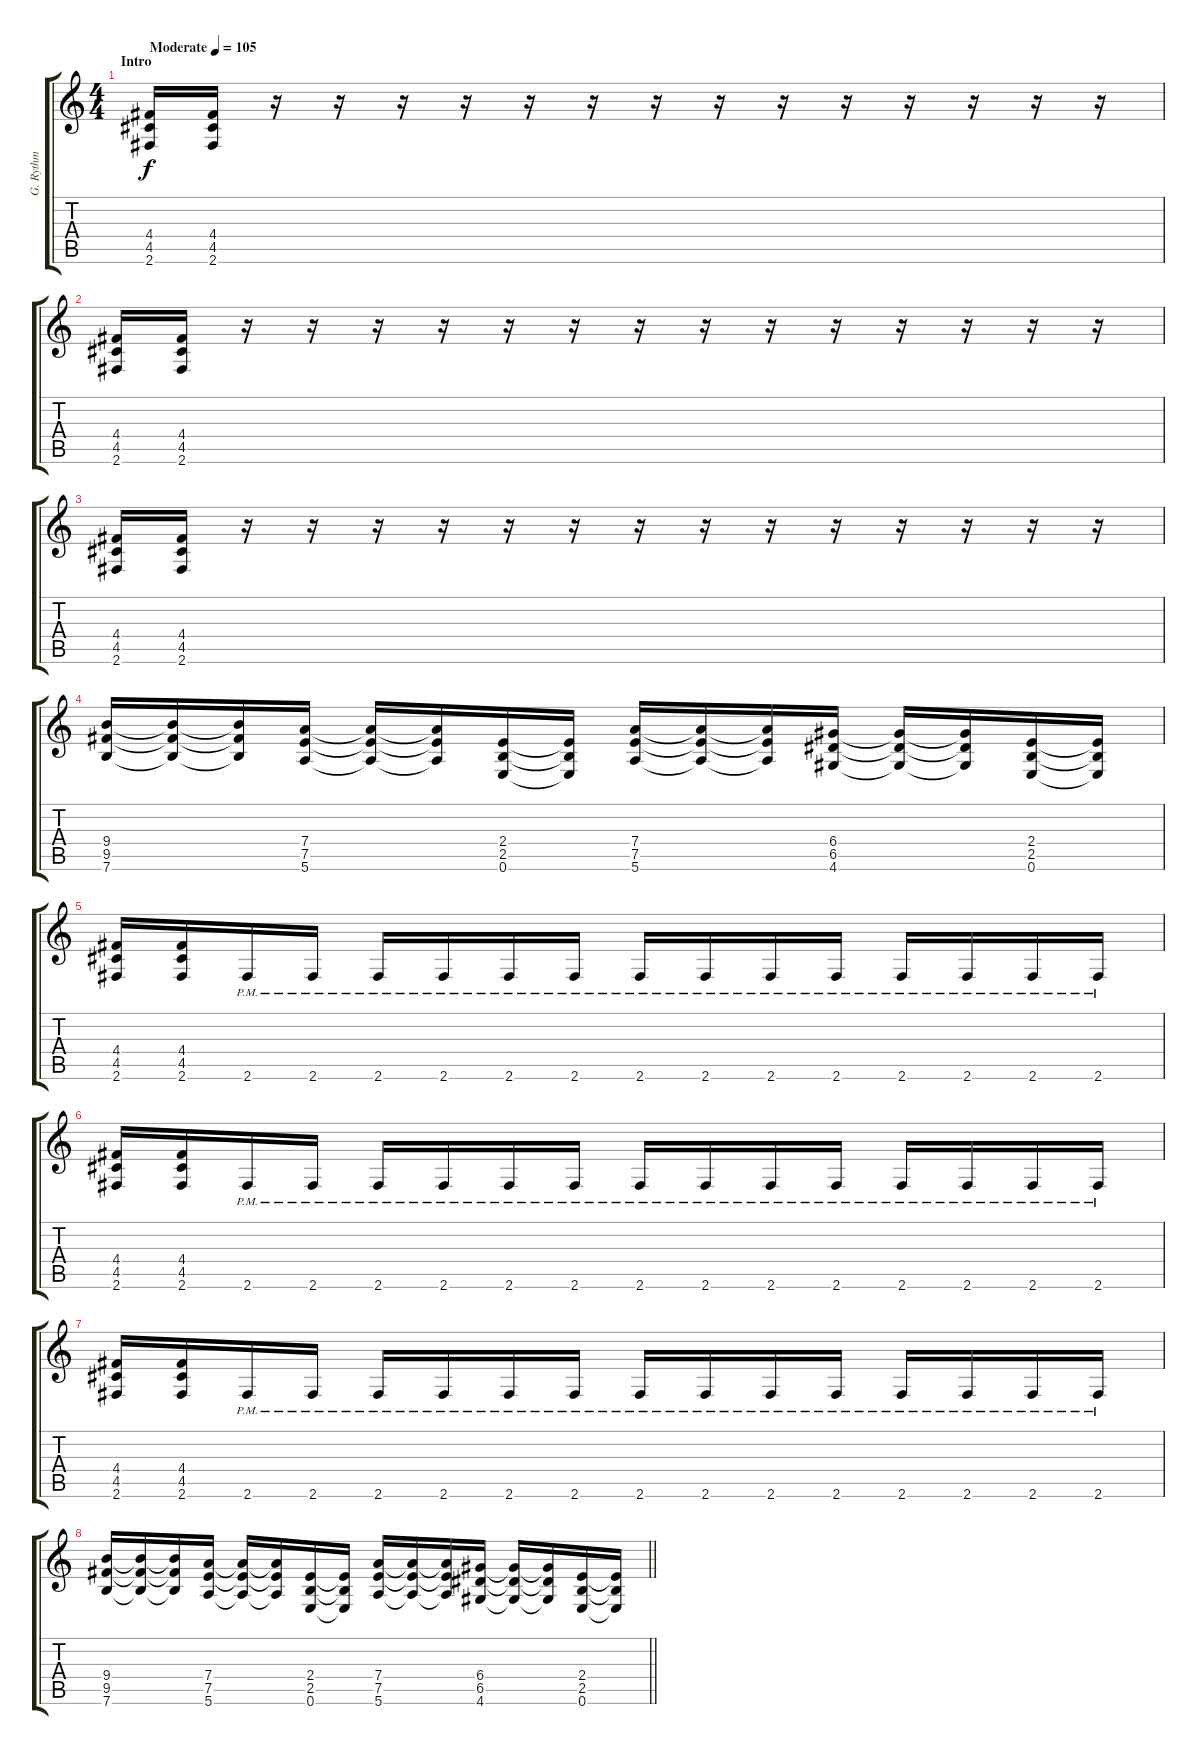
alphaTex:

\track ("G. Rythm" "G. Rythm") {instrument distortionguitar}
\staff {score tabs}
\tuning (E4 B3 G3 D3 A2 E2) {hide}
\ts (4 4)
\section ("" "Intro")
\tempo (105 "Moderate")
\clef g2
\ks c
(4.4 4.5 2.6).16{dy f instrument distortionguitar} (4.4 4.5 2.6).16 r.16 r.16 r.16 r.16 r.16 r.16 r.16 r.16 r.16 r.16 r.16 r.16 r.16 r.16 |
(4.4 4.5 2.6).16 (4.4 4.5 2.6).16 r.16 r.16 r.16 r.16 r.16 r.16 r.16 r.16 r.16 r.16 r.16 r.16 r.16 r.16 |
(4.4 4.5 2.6).16 (4.4 4.5 2.6).16 r.16 r.16 r.16 r.16 r.16 r.16 r.16 r.16 r.16 r.16 r.16 r.16 r.16 r.16 |
(9.4 9.5 7.6).16 (9.4{t} 9.5{t} 7.6{t}).16 (9.4{t} 9.5{t} 7.6{t}).16 (7.4 7.5 5.6).16 (7.4{t} 7.5{t} 5.6{t}).16 (7.4{t} 7.5{t} 5.6{t}).16 (2.4 2.5 0.6).16 (2.4{t} 2.5{t} 0.6{t}).16 (7.4 7.5 5.6).16 (7.4{t} 7.5{t} 5.6{t}).16 (7.4{t} 7.5{t} 5.6{t}).16 (6.4 6.5 4.6).16 (6.4{t} 6.5{t} 4.6{t}).16 (6.4{t} 6.5{t} 4.6{t}).16 (2.4 2.5 0.6).16 (2.4{t} 2.5{t} 0.6{t}).16 |
(4.4 4.5 2.6).16 (4.4 4.5 2.6).16 2.6{pm}.16 2.6{pm}.16 2.6{pm}.16 2.6{pm}.16 2.6{pm}.16 2.6{pm}.16 2.6{pm}.16 2.6{pm}.16 2.6{pm}.16 2.6{pm}.16 2.6{pm}.16 2.6{pm}.16 2.6{pm}.16 2.6{pm}.16 |
(4.4 4.5 2.6).16 (4.4 4.5 2.6).16 2.6{pm}.16 2.6{pm}.16 2.6{pm}.16 2.6{pm}.16 2.6{pm}.16 2.6{pm}.16 2.6{pm}.16 2.6{pm}.16 2.6{pm}.16 2.6{pm}.16 2.6{pm}.16 2.6{pm}.16 2.6{pm}.16 2.6{pm}.16 |
(4.4 4.5 2.6).16 (4.4 4.5 2.6).16 2.6{pm}.16 2.6{pm}.16 2.6{pm}.16 2.6{pm}.16 2.6{pm}.16 2.6{pm}.16 2.6{pm}.16 2.6{pm}.16 2.6{pm}.16 2.6{pm}.16 2.6{pm}.16 2.6{pm}.16 2.6{pm}.16 2.6{pm}.16 |
\barLineRight lightlight
(9.4 9.5 7.6).16 (9.4{t} 9.5{t} 7.6{t}).16 (9.4{t} 9.5{t} 7.6{t}).16 (7.4 7.5 5.6).16 (7.4{t} 7.5{t} 5.6{t}).16 (7.4{t} 7.5{t} 5.6{t}).16 (2.4 2.5 0.6).16 (2.4{t} 2.5{t} 0.6{t}).16 (7.4 7.5 5.6).16 (7.4{t} 7.5{t} 5.6{t}).16 (7.4{t} 7.5{t} 5.6{t}).16 (6.4 6.5 4.6).16 (6.4{t} 6.5{t} 4.6{t}).16 (6.4{t} 6.5{t} 4.6{t}).16 (2.4 2.5 0.6).16 (2.4{t} 2.5{t} 0.6{t}).16
